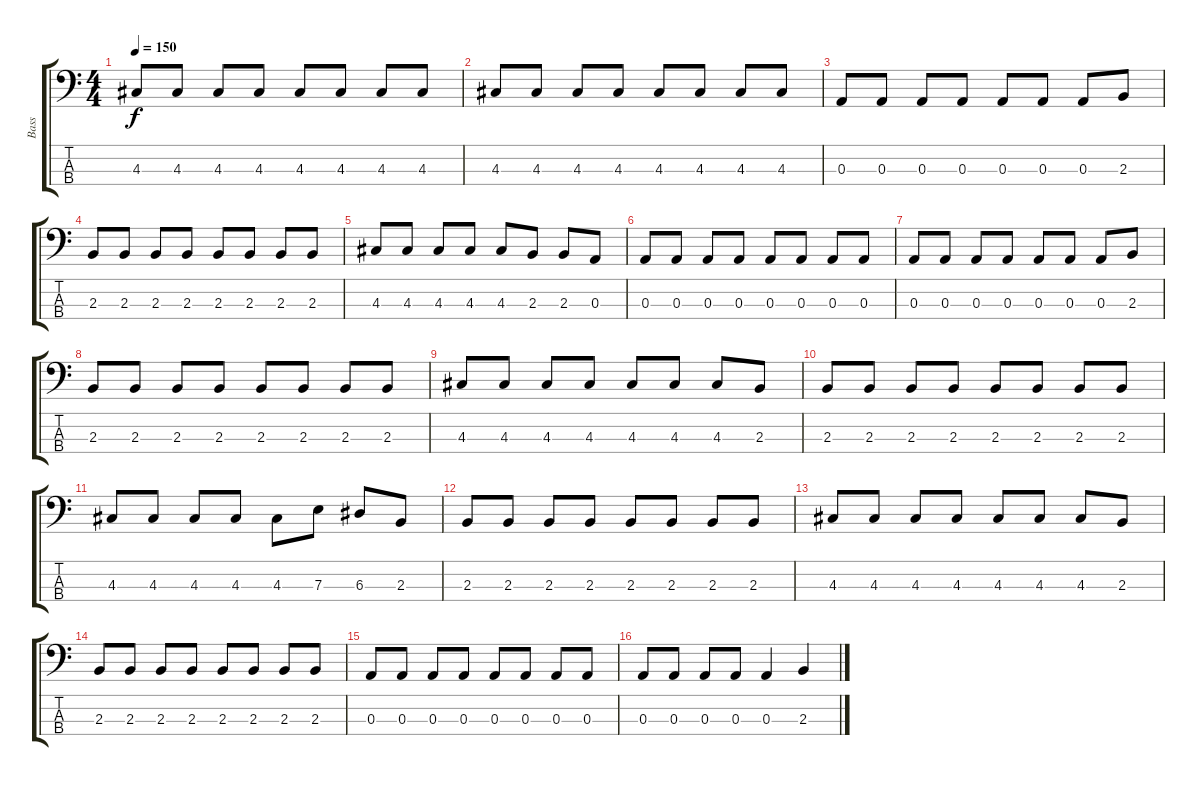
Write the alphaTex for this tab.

\track ("Bass" "Bass") {instrument electricbasspick}
\staff {score tabs}
\tuning (G2 D2 A1 E1) {hide}
\ts (4 4)
\tempo 150
\clef f4
\ks c
4.3.8{dy f} 4.3.8 4.3.8 4.3.8 4.3.8 4.3.8 4.3.8 4.3.8 |
4.3.8 4.3.8 4.3.8 4.3.8 4.3.8 4.3.8 4.3.8 4.3.8 |
0.3.8 0.3.8 0.3.8 0.3.8 0.3.8 0.3.8 0.3.8 2.3.8 |
2.3.8 2.3.8 2.3.8 2.3.8 2.3.8 2.3.8 2.3.8 2.3.8 |
4.3.8 4.3.8 4.3.8 4.3.8 4.3.8 2.3.8 2.3.8 0.3.8 |
0.3.8 0.3.8 0.3.8 0.3.8 0.3.8 0.3.8 0.3.8 0.3.8 |
0.3.8 0.3.8 0.3.8 0.3.8 0.3.8 0.3.8 0.3.8 2.3.8 |
2.3.8 2.3.8 2.3.8 2.3.8 2.3.8 2.3.8 2.3.8 2.3.8 |
4.3.8 4.3.8 4.3.8 4.3.8 4.3.8 4.3.8 4.3.8 2.3.8 |
2.3.8 2.3.8 2.3.8 2.3.8 2.3.8 2.3.8 2.3.8 2.3.8 |
4.3.8 4.3.8 4.3.8 4.3.8 4.3.8 7.3.8 6.3.8 2.3.8 |
2.3.8 2.3.8 2.3.8 2.3.8 2.3.8 2.3.8 2.3.8 2.3.8 |
4.3.8 4.3.8 4.3.8 4.3.8 4.3.8 4.3.8 4.3.8 2.3.8 |
2.3.8 2.3.8 2.3.8 2.3.8 2.3.8 2.3.8 2.3.8 2.3.8 |
0.3.8 0.3.8 0.3.8 0.3.8 0.3.8 0.3.8 0.3.8 0.3.8 |
0.3.8 0.3.8 0.3.8 0.3.8 0.3.4 2.3.4
